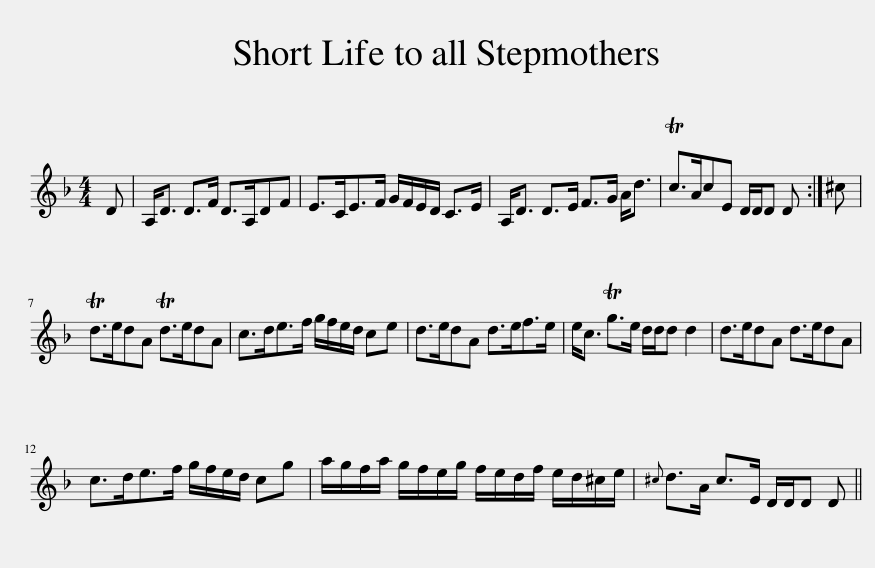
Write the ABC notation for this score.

X:1
L:1/8
M:4/4
I:linebreak $
K:Dmin
V:1 treble
V:1
 D | A,<D D>F D>A,DF | E>CE>F G/F/E/D/ C>E | A,<D D>E F>G A<d | Tc>AcE D/D/D D :| %5
 ^c |$ Td>edA Td>edA | c>de>f g/f/e/d/ ce | d>edA d>ef>e | e<c Tg>e d/d/d d2 | %10
 d>edA d>edA |$ c>de>f g/f/e/d/ cg | a/g/f/a/ g/f/e/g/ f/e/d/f/ e/d/^c/e/ |{^c} d>A c>E D/D/D D || %14
